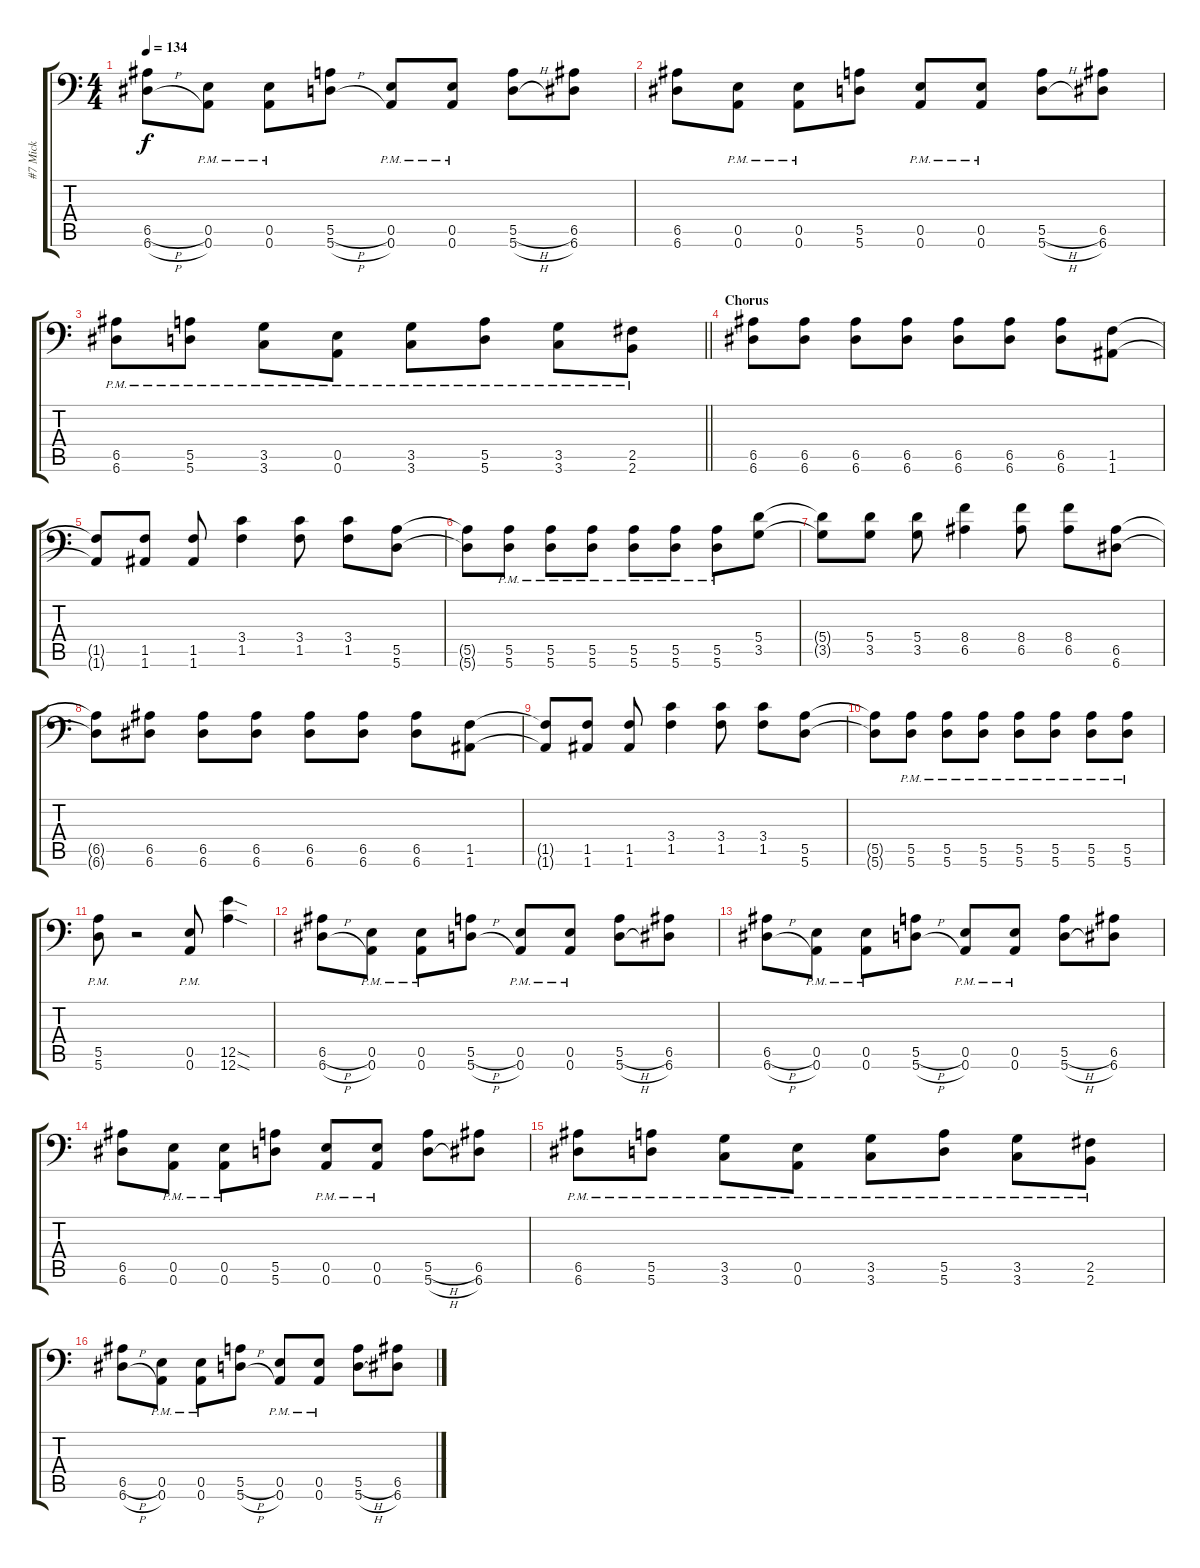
\track ("#7 Mick" "#7 Mick") {instrument distortionguitar}
\staff {score tabs}
\tuning (B3 Gb3 D3 A2 E2 A1) {hide}
\ts (4 4)
\tempo 134
\clef f4
\ks c
(6.5{h} 6.6{h}).8{dy f} (0.5{pm} 0.6{pm}).8 (0.5{pm} 0.6{pm}).8 (5.5{h} 5.6{h}).8 (0.5{pm} 0.6{pm}).8 (0.5{pm} 0.6{pm}).8 (5.5{h} 5.6{h}).8 (6.5 6.6).8 |
(6.5 6.6).8 (0.5{pm} 0.6{pm}).8 (0.5{pm} 0.6{pm}).8 (5.5 5.6).8 (0.5{pm} 0.6{pm}).8 (0.5{pm} 0.6{pm}).8 (5.5{h} 5.6{h}).8 (6.5 6.6).8 |
\barLineRight lightlight
(6.5{pm} 6.6{pm}).8 (5.5{pm} 5.6{pm}).8 (3.5{pm} 3.6{pm}).8 (0.5{pm} 0.6{pm}).8 (3.5{pm} 3.6{pm}).8 (5.5{pm} 5.6{pm}).8 (3.5{pm} 3.6{pm}).8 (2.5{pm} 2.6{pm}).8 |
\section ("" "Chorus")
(6.5 6.6).8 (6.5 6.6).8 (6.5 6.6).8 (6.5 6.6).8 (6.5 6.6).8 (6.5 6.6).8 (6.5 6.6).8 (1.5 1.6).8 |
(1.5{t} 1.6{t}).8 (1.5 1.6).8 (1.5 1.6).8 (3.4 1.5).4 (3.4 1.5).8 (3.4 1.5).8 (5.5 5.6).8 |
(5.5{t} 5.6{t}).8 (5.5{pm} 5.6{pm}).8 (5.5{pm} 5.6{pm}).8 (5.5{pm} 5.6{pm}).8 (5.5{pm} 5.6{pm}).8 (5.5{pm} 5.6{pm}).8 (5.5{pm} 5.6{pm}).8 (5.4 3.5).8 |
(5.4{t} 3.5{t}).8 (5.4 3.5).8 (5.4 3.5).8 (8.4 6.5).4 (8.4 6.5).8 (8.4 6.5).8 (6.5 6.6).8 |
(6.5{t} 6.6{t}).8 (6.5 6.6).8 (6.5 6.6).8 (6.5 6.6).8 (6.5 6.6).8 (6.5 6.6).8 (6.5 6.6).8 (1.5 1.6).8 |
(1.5{t} 1.6{t}).8 (1.5 1.6).8 (1.5 1.6).8 (3.4 1.5).4 (3.4 1.5).8 (3.4 1.5).8 (5.5 5.6).8 |
(5.5{t} 5.6{t}).8 (5.5{pm} 5.6{pm}).8 (5.5{pm} 5.6{pm}).8 (5.5{pm} 5.6{pm}).8 (5.5{pm} 5.6{pm}).8 (5.5{pm} 5.6{pm}).8 (5.5{pm} 5.6{pm}).8 (5.5{pm} 5.6{pm}).8 |
(5.5{pm} 5.6{pm}).8 r.2 (0.5{pm} 0.6{pm}).8 (12.5{sod} 12.6{sod}).4 |
(6.5{h} 6.6{h}).8 (0.5{pm} 0.6{pm}).8 (0.5{pm} 0.6{pm}).8 (5.5{h} 5.6{h}).8 (0.5{pm} 0.6{pm}).8 (0.5{pm} 0.6{pm}).8 (5.5{h} 5.6{h}).8 (6.5 6.6).8 |
(6.5{h} 6.6{h}).8 (0.5{pm} 0.6{pm}).8 (0.5{pm} 0.6{pm}).8 (5.5{h} 5.6{h}).8 (0.5{pm} 0.6{pm}).8 (0.5{pm} 0.6{pm}).8 (5.5{h} 5.6{h}).8 (6.5 6.6).8 |
(6.5 6.6).8 (0.5{pm} 0.6{pm}).8 (0.5{pm} 0.6{pm}).8 (5.5 5.6).8 (0.5{pm} 0.6{pm}).8 (0.5{pm} 0.6{pm}).8 (5.5{h} 5.6{h}).8 (6.5 6.6).8 |
(6.5{pm} 6.6{pm}).8 (5.5{pm} 5.6{pm}).8 (3.5{pm} 3.6{pm}).8 (0.5{pm} 0.6{pm}).8 (3.5{pm} 3.6{pm}).8 (5.5{pm} 5.6{pm}).8 (3.5{pm} 3.6{pm}).8 (2.5{pm} 2.6{pm}).8 |
(6.5{h} 6.6{h}).8 (0.5{pm} 0.6{pm}).8 (0.5{pm} 0.6{pm}).8 (5.5{h} 5.6{h}).8 (0.5{pm} 0.6{pm}).8 (0.5{pm} 0.6{pm}).8 (5.5{h} 5.6{h}).8 (6.5 6.6).8
